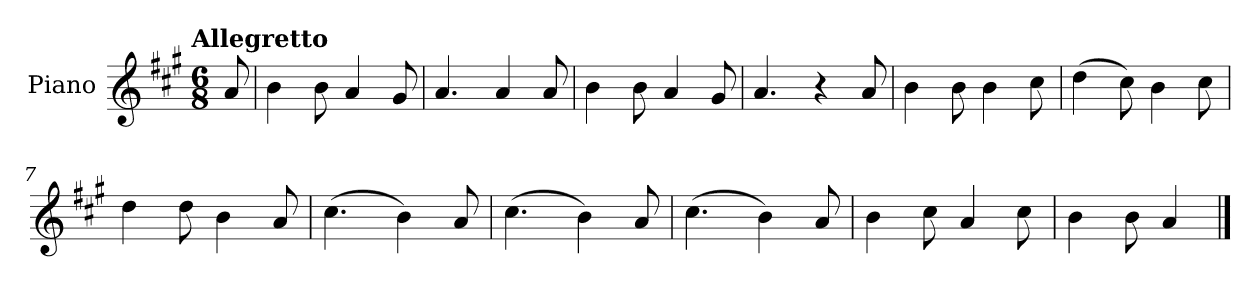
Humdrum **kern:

**kern
*part1
*staff1
*I"Piano
*I'Pno.
*clefG2
*k[f#c#g#]
!!LO:TX:omd:t=Allegretto
*M6/8
*MM116
=
8a/
=1
4b\
8b\
4a/
8g#/
=2
4.a/
4a/
8a/
=3
4b\
8b\
4a/
8g#/
!!LO:LB:g=z
=4
4.a/
4r
8a/
=5
4b\
8b\
4b\
8cc#\
=6
(>4dd\
8cc#\)
4b\
8cc#\
=7
4dd\
8dd\
4b\
8a/
=8
(>4.cc#\
4b\)
8a/
!!LO:LB:g=z
=9
(>4.cc#\
4b\)
8a/
=10
(>4.cc#\
4b\)
8a/
=11
4b\
8cc#\
4a/
8cc#\
=12
4b\
8b\
4a/
==
*-
